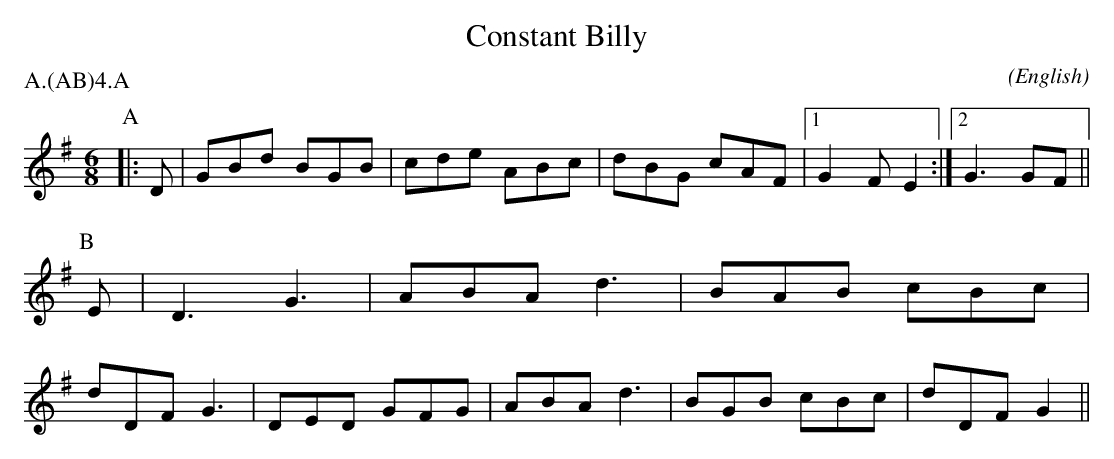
X:1
T:Constant Billy
M:6/8
C:
O:English
P:A.(AB)4.A
L:1/8
K:G
P:A
|:\
D|GBd BGB|cde ABc|dBG cAF|1 G2 F E2:|2 G3 GF||\
P:B
E|D3  G3|ABA d3|BAB cBc|dDF G3|\
DED GFG|ABA d3|BGB cBc|dDF G2||
